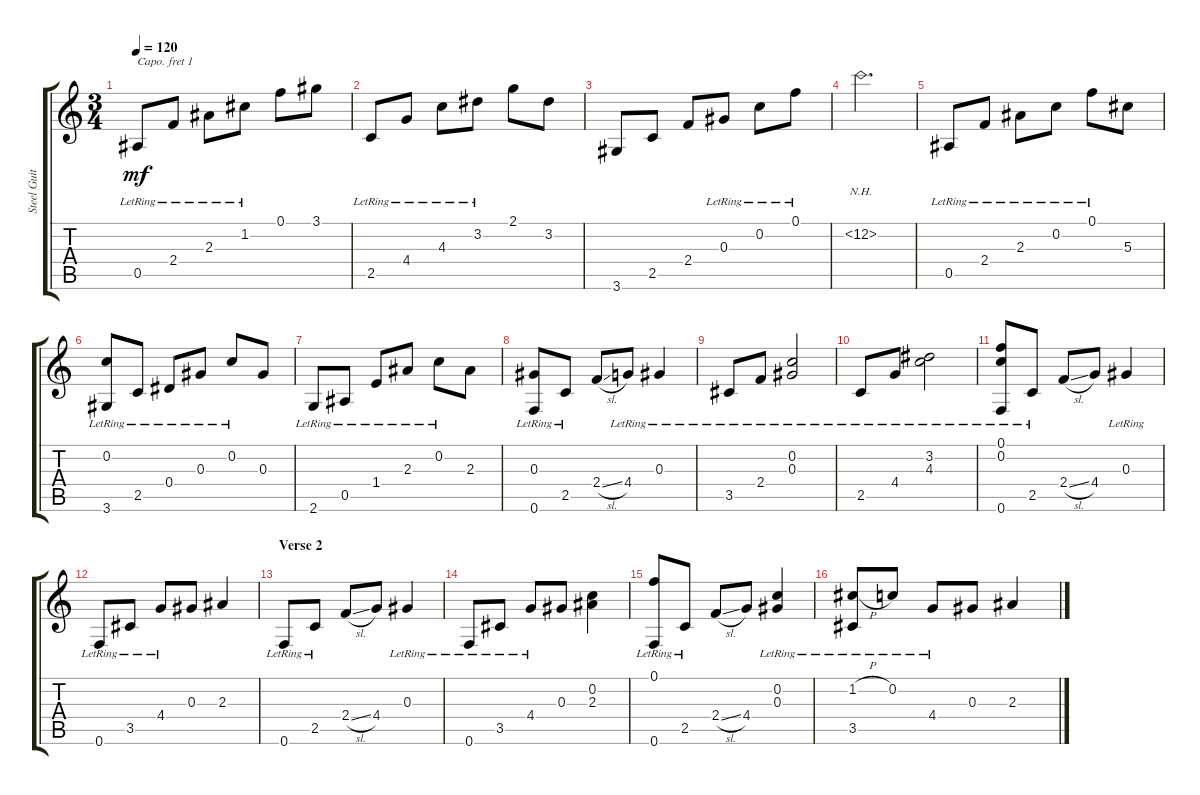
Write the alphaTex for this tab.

\track ("Steel Guitar" "Steel Guit") {instrument acousticguitarsteel}
\staff {score tabs}
\capo 1
\tuning (E4 B3 G3 D3 A2 E2) {hide}
\ts (3 4)
\tempo 120
\clef g2
\ks c
0.5{lr}.8{dy mf} 2.4{lr}.8 2.3{lr}.8 1.2{lr}.8 0.1.8 3.1.8 |
2.5{lr}.8 4.4{lr}.8 4.3{lr}.8 3.2{lr}.8 2.1.8 3.2.8 |
3.6.8 2.5.8 2.4.8 0.3{lr}.8 0.2{lr}.8 0.1{lr}.8 |
12.2{nh}.2{d} |
0.5{lr}.8 2.4{lr}.8 2.3{lr}.8 0.2{lr}.8 0.1{lr}.8 5.3.8 |
(0.2{lr} 3.6{lr}).8 2.5{lr}.8 0.4{lr}.8 0.3{lr}.8 0.2{lr}.8 0.3.8 |
2.6{lr}.8 0.5{lr}.8 1.4{lr}.8 2.3{lr}.8 0.2{lr}.8 2.3.8 |
(0.3{lr} 0.6{lr}).8 2.5{lr}.8 2.4{sl}.8 4.4{lr}.8 0.3{lr}.4 |
3.5{lr}.8 2.4{lr}.8 (0.2{lr} 0.3{lr}).2 |
2.5{lr}.8 4.4{lr}.8 (3.2{lr} 4.3{lr}).2 |
(0.1{lr} 0.2{lr} 0.6{lr}).8 2.5{lr}.8 2.4{sl}.8 4.4.8 0.3{lr}.4 |
0.6{lr}.8 3.5{lr}.8 4.4{lr}.8 0.3.8 2.3.4 |
\section ("" "Verse 2")
0.6{lr}.8 2.5{lr}.8 2.4{sl}.8 4.4.8 0.3{lr}.4 |
0.6{lr}.8 3.5{lr}.8 4.4{lr}.8 0.3.8 (0.2 2.3).4 |
(0.1{lr} 0.6{lr}).8 2.5{lr}.8 2.4{sl}.8 4.4.8 (0.2 0.3{lr}).4 |
(1.2{h} 3.5{lr}).8 0.2{lr}.8 4.4{lr}.8 0.3.8 2.3.4
